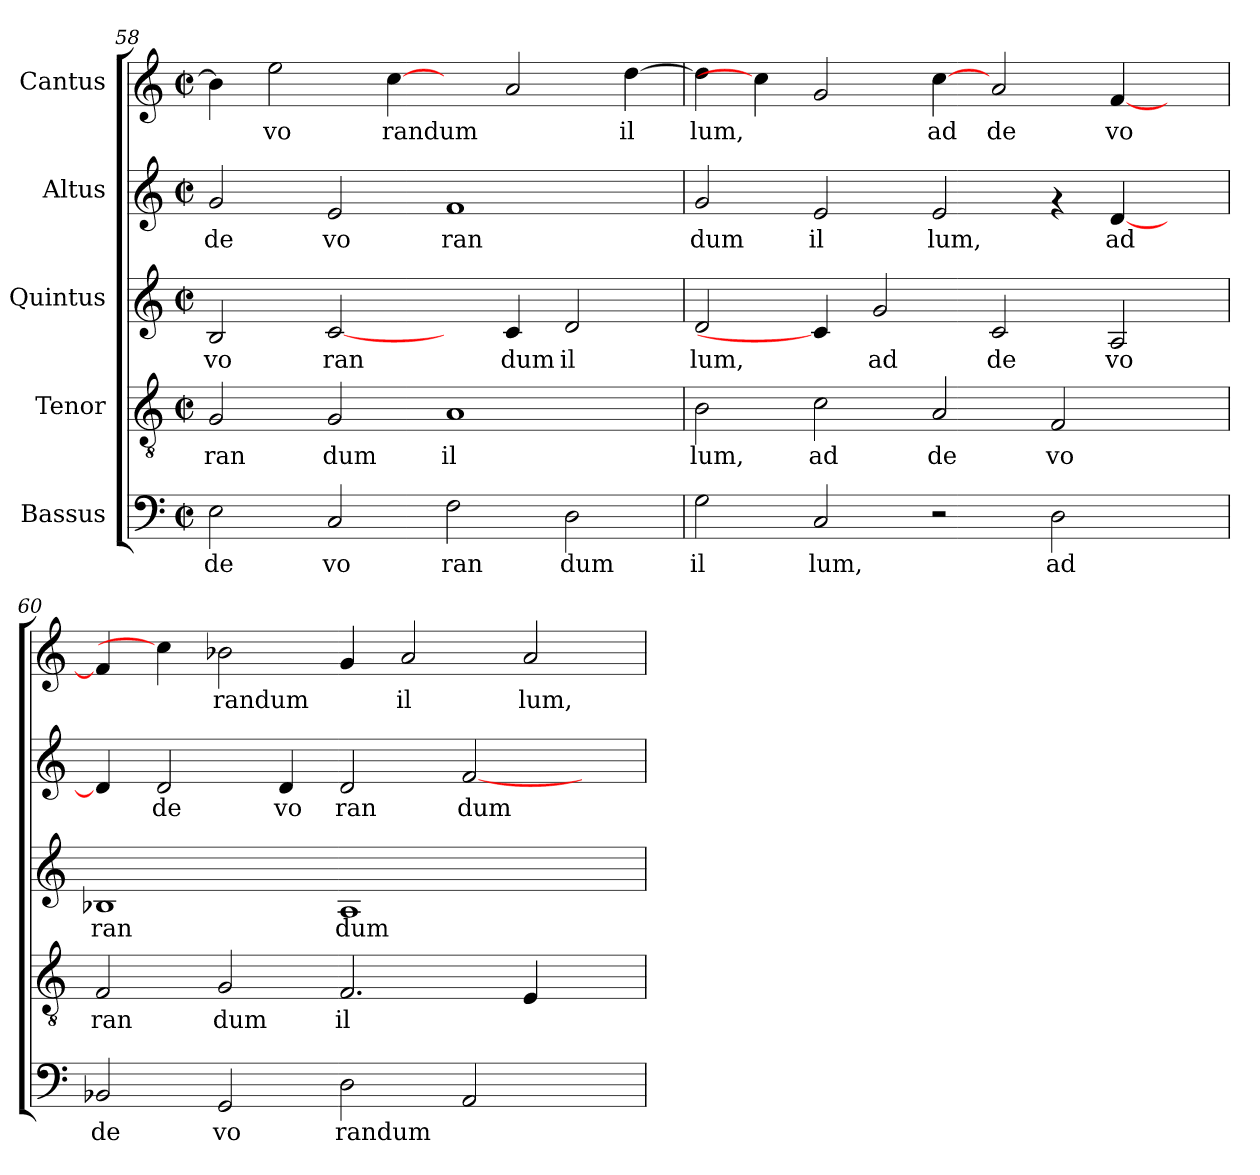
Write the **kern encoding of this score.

**kern	**text	**kern	**text	**kern	**text	**kern	**text	**kern	**text
*part5	*part5	*part4	*part4	*part3	*part3	*part2	*part2	*part1	*part1
*staff5	*staff5	*staff4	*staff4	*staff3	*staff3	*staff2	*staff2	*staff1	*staff1
*I"Bassus	*	*I"Tenor	*	*I"Quintus	*	*I"Altus	*	*I"Cantus	*
!!LO:LB:g=z
*clefF4	*	*clefGv2	*	*clefG2	*	*clefG2	*	*clefG2	*
*k[]	*	*k[]	*	*k[]	*	*k[]	*	*k[]	*
*C:	*	*C:	*	*C:	*	*C:	*	*C:	*
*M2/2	*	*M2/2	*	*M2/2	*	*M2/2	*	*M2/2	*
*met(c|)	*	*met(c|)	*	*met(c|)	*	*met(c|)	*	*met(c|)	*
=58	=58	=58	=58	=58	=58	=58	=58	=58	=58
!	!LO:LY:b:cj	!	!LO:LY:b:cj	!	!LO:LY:b:cj	!	!LO:LY:b:cj	!	!LO:LY:b:cj
2E\	de	2G/	ran	2B/	vo	2g/	de	4b\]	.
!	!	!	!	!	!	!	!	!	!LO:LY:b:cj
.	.	.	.	.	.	.	.	2ee\	vo
!	!LO:LY:b:cj	!	!LO:LY:b:cj	!	!LO:LY:b:cj	!	!LO:LY:b:cj	!	!
2C/	vo	2G/	dum	[2c/	ran	2e/	vo	.	.
!	!	!	!	!	!	!	!	!	!LO:LY:b:cj
.	.	.	.	.	.	.	.	[4cc\	randum
!	!LO:LY:b:cj	!	!LO:LY:b:cj	!	!	!	!LO:LY:b:cj	!	!
2F\	ran	1A	il	4ryy	.	1f	ran	4ryy	.
!	!	!	!	!	!LO:LY:b:cj	!	!	!	!LO:LY:b:cj
.	.	.	.	4c/	dum	.	.	2a/	.
!	!LO:LY:b:cj	!	!	!	!LO:LY:b:cj	!	!	!	!
2D\	dum	.	.	2d/	il	.	.	.	.
!	!	!	!	!	!	!	!	!	!LO:LY:b:cj
.	.	.	.	.	.	.	.	[>4dd\	il
=59	=59	=59	=59	=59	=59	=59	=59	=59	=59
!	!LO:LY:b:cj	!	!LO:LY:b:cj	!	!LO:LY:b:cj	!	!LO:LY:b:cj	!	!LO:LY:b:cj
2G\	il	2B\	lum,	2d/	lum,	2g/	dum	4dd\]	lum,
.	.	.	.	.	.	.	.	4cc\]	.
!	!LO:LY:b:cj	!	!LO:LY:b:cj	!	!	!	!LO:LY:b:cj	!	!LO:LY:b:cj
2C/	lum,	2c\	ad	4c/]	.	2e/	il	2g/	.
!	!	!	!	!	!LO:LY:b:cj	!	!	!	!
.	.	.	.	2g/	ad	.	.	.	.
!	!	!	!LO:LY:b:cj	!	!	!	!LO:LY:b:cj	!	!LO:LY:b:cj
2r	.	2A/	de	.	.	2e/	lum,	[4cc\	ad
!	!	!	!	!	!LO:LY:b:cj	!	!	!	!LO:LY:b:cj
.	.	.	.	2c/	de	.	.	2a/	de
!	!LO:LY:b:cj	!	!LO:LY:b:cj	!	!	!	!	!	!
2D\	ad	2F/	vo	.	.	4rf	.	.	.
!	!	!	!	!	!LO:LY:b:cj	!	!LO:LY:b:cj	!	!LO:LY:b:cj
.	.	.	.	2A/	vo	[<4d/	ad	[<4f/	vo
4ryy	.	4ryy	.	.	.	4ryy	.	4ryy	.
=60	=60	=60	=60	=60	=60	=60	=60	=60	=60
!	!LO:LY:b:cj	!	!LO:LY:b:cj	!	!LO:LY:b:cj	!	!LO:LY:b:cj	!	!LO:LY:b:cj
2BB-X/	de	2F/	ran	1B-X	ran	4d/]	.	4f/]	.
!	!	!	!	!	!	!	!LO:LY:b:cj	!	!
.	.	.	.	.	.	2d/	de	4cc\]	.
!	!LO:LY:b:cj	!	!LO:LY:b:cj	!	!	!	!	!	!LO:LY:b:cj
2GG/	vo	2G/	dum	.	.	.	.	2b-X\	randum
!	!	!	!	!	!	!	!LO:LY:b:cj	!	!
.	.	.	.	.	.	4d/	vo	.	.
!	!LO:LY:b:cj	!	!LO:LY:b:cj	!	!LO:LY:b:cj	!	!LO:LY:b:cj	!	!LO:LY:b:cj
2D\	randum	2.F/	il	1A	dum	2d/	ran	4g/	.
!	!	!	!	!	!	!	!	!	!LO:LY:b:cj
.	.	.	.	.	.	.	.	2a/	il
!	!LO:LY:b:cj	!	!	!	!	!	!LO:LY:b:cj	!	!
2AA/	.	.	.	.	.	[<2f/	dum	.	.
!	!	!	!LO:LY:b:cj	!	!	!	!	!	!LO:LY:b:cj
.	.	4E/	.	.	.	.	.	2a/	lum,
4ryy	.	4ryy	.	4ryy	.	4ryy	.	.	.
=	=	=	=	=	=	=	=	=	=
*-	*-	*-	*-	*-	*-	*-	*-	*-	*-
